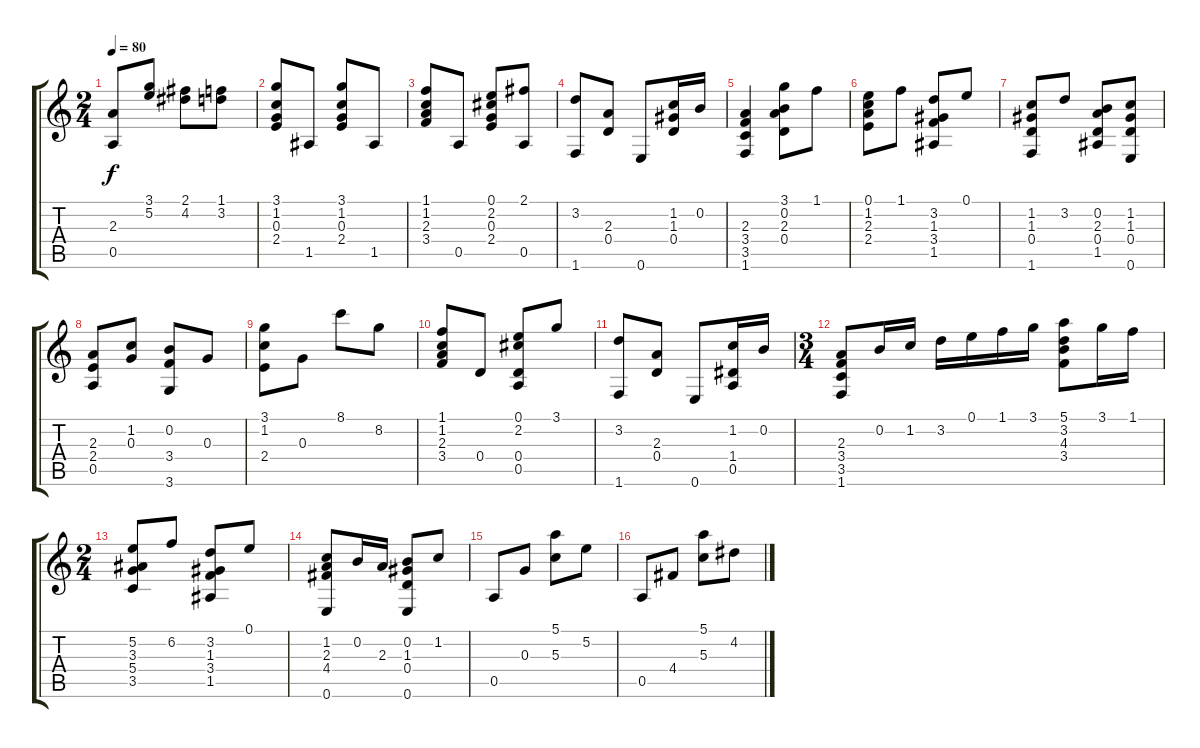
\track "" {instrument acousticguitarsteel}
\staff {score tabs}
\tuning (E4 B3 G3 D3 A2 E2) {hide}
\ts (2 4)
\tempo 80
\clef g2
\ks c
(2.3 0.5).8{dy f} (3.1 5.2).8 (2.1 4.2).8 (1.1 3.2).8 |
(3.1 1.2 0.3 2.4).8 1.5.8 (3.1 1.2 0.3 2.4).8 1.5.8 |
(1.1 1.2 2.3 3.4).8 0.5.8 (0.1 2.2 0.3 2.4).8 (2.1 0.5).8 |
(3.2 1.6).8 (2.3 0.4).8 0.6.8 (1.2 1.3 0.4).16 0.2.16 |
(2.3 3.4 3.5 1.6).4 (3.1 0.2 2.3 0.4).8 1.1.8 |
(0.1 1.2 2.3 2.4).8 1.1.8 (3.2 1.3 3.4 1.5).8 0.1.8 |
(1.2 1.3 0.4 1.6).8 3.2.8 (0.2 2.3 0.4 1.5).8 (1.2 1.3 0.4 0.6).8 |
(2.3 2.4 0.5).8 (1.2 0.3).8 (0.2 3.4 3.6).8 0.3.8 |
(3.1 1.2 2.4).8 0.3.8 8.1.8 8.2.8 |
(1.1 1.2 2.3 3.4).8 0.4.8 (0.1 2.2 0.4 0.5).8 3.1.8 |
(3.2 1.6).8 (2.3 0.4).8 0.6.8 (1.2 1.4 0.5).16 0.2.16 |
\ts (3 4)
(2.3 3.4 3.5 1.6).8 0.2.16 1.2.16 3.2.16 0.1.16 1.1.16 3.1.16 (5.1 3.2 4.3 3.4).8 3.1.16 1.1.16 |
\ts (2 4)
(5.2 3.3 5.4 3.5).8 6.2.8 (3.2 1.3 3.4 1.5).8 0.1.8 |
(1.2 2.3 4.4 0.6).8 0.2.16 2.3.16 (0.2 1.3 0.4 0.6).8 1.2.8 |
0.5.8 0.3.8 (5.1 5.3).8 5.2.8 |
0.5.8 4.4.8 (5.1 5.3).8 4.2.8
